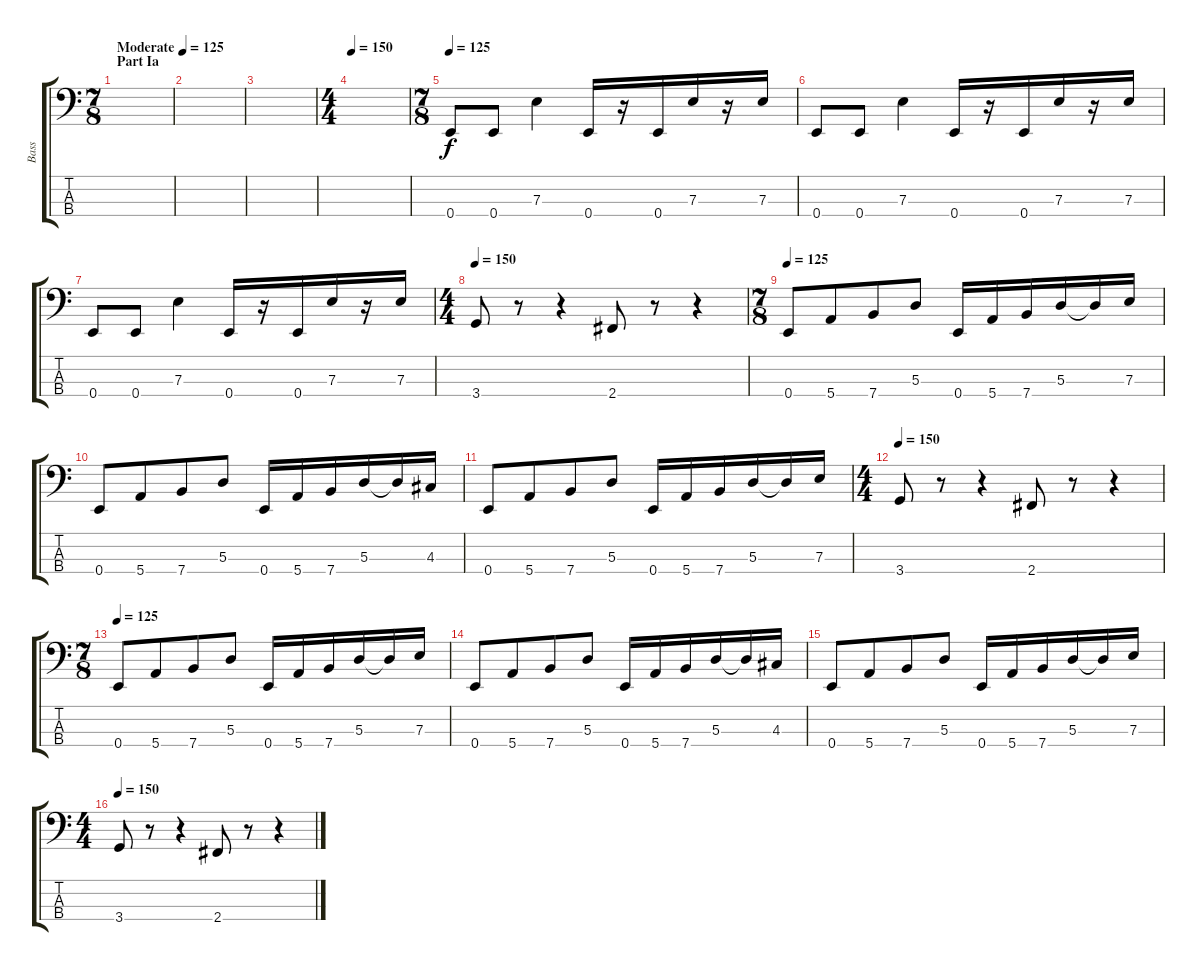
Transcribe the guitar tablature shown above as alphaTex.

\track ("Bass" "Bass") {instrument electricbassfinger}
\staff {score tabs}
\tuning (G2 D2 A1 E1) {hide}
\ts (7 8)
\section ("" "Part Ia")
\tempo (125 "Moderate")
\clef f4
\ks c
|
|
|
\ts (4 4)
\tempo 150
|
\ts (7 8)
\tempo 125
0.4.8 0.4.8 7.3.4 0.4.16 r.16 0.4.16 7.3.16 r.16 7.3.16 |
0.4.8 0.4.8 7.3.4 0.4.16 r.16 0.4.16 7.3.16 r.16 7.3.16 |
0.4.8 0.4.8 7.3.4 0.4.16 r.16 0.4.16 7.3.16 r.16 7.3.16 |
\ts (4 4)
\tempo 150
3.4.8 r.8 r.4 2.4.8 r.8 r.4 |
\ts (7 8)
\tempo 125
0.4.8 5.4.8 7.4.8 5.3.8 0.4.16 5.4.16 7.4.16 5.3.16 5.3{t}.16 7.3.16 |
0.4.8 5.4.8 7.4.8 5.3.8 0.4.16 5.4.16 7.4.16 5.3.16 5.3{t}.16 4.3.16 |
0.4.8 5.4.8 7.4.8 5.3.8 0.4.16 5.4.16 7.4.16 5.3.16 5.3{t}.16 7.3.16 |
\ts (4 4)
\tempo 150
3.4.8 r.8 r.4 2.4.8 r.8 r.4 |
\ts (7 8)
\tempo 125
0.4.8 5.4.8 7.4.8 5.3.8 0.4.16 5.4.16 7.4.16 5.3.16 5.3{t}.16 7.3.16 |
0.4.8 5.4.8 7.4.8 5.3.8 0.4.16 5.4.16 7.4.16 5.3.16 5.3{t}.16 4.3.16 |
0.4.8 5.4.8 7.4.8 5.3.8 0.4.16 5.4.16 7.4.16 5.3.16 5.3{t}.16 7.3.16 |
\ts (4 4)
\tempo 150
3.4.8 r.8 r.4 2.4.8 r.8 r.4
